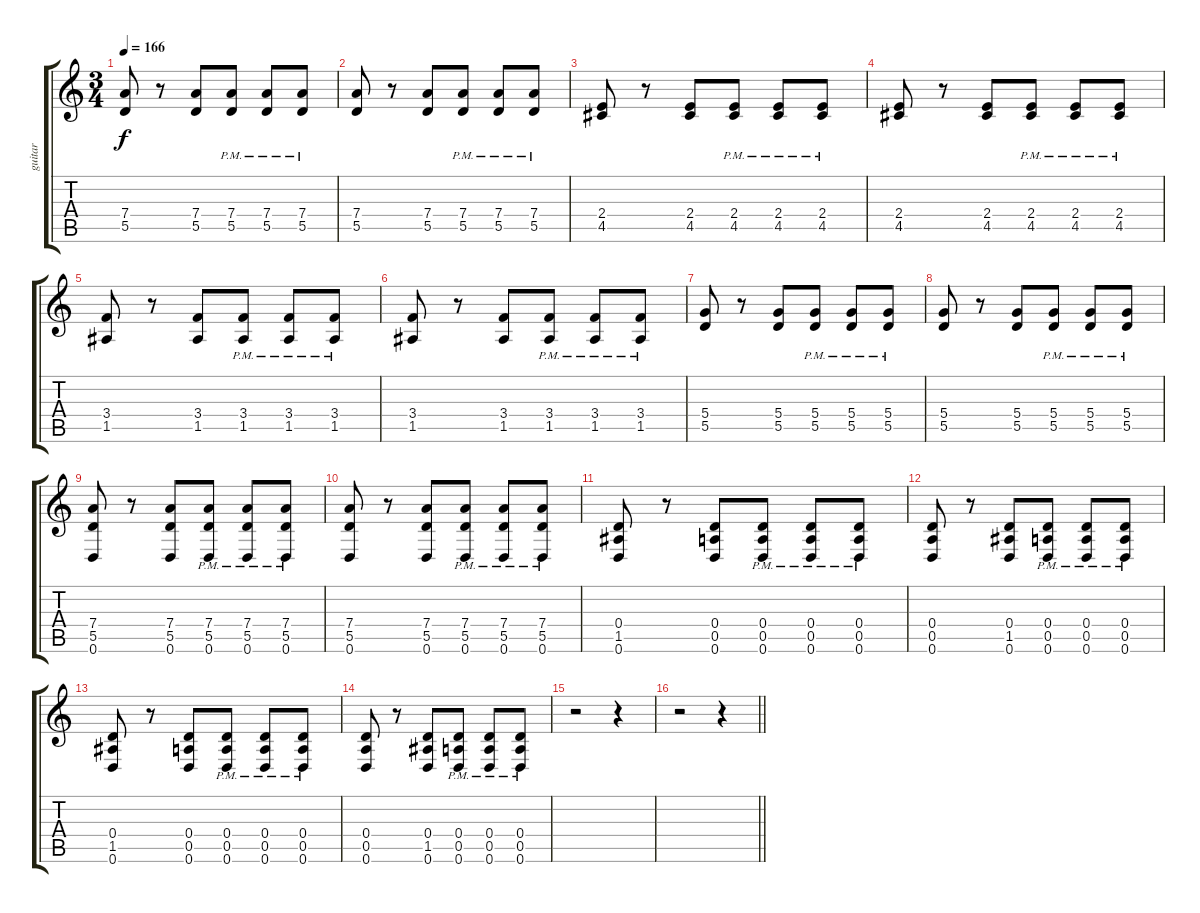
\track ("guitar" "guitar") {instrument distortionguitar}
\staff {score tabs}
\tuning (E4 B3 G3 D3 A2 D2) {hide}
\ts (3 4)
\tempo 166
\clef g2
\ks c
(7.4 5.5).8{dy f} r.8 (7.4 5.5).8 (7.4{pm} 5.5{pm}).8 (7.4{pm} 5.5{pm}).8 (7.4{pm} 5.5{pm}).8 |
(7.4 5.5).8 r.8 (7.4 5.5).8 (7.4{pm} 5.5{pm}).8 (7.4{pm} 5.5{pm}).8 (7.4{pm} 5.5{pm}).8 |
(2.4 4.5).8 r.8 (2.4 4.5).8 (2.4{pm} 4.5{pm}).8 (2.4{pm} 4.5{pm}).8 (2.4{pm} 4.5{pm}).8 |
(2.4 4.5).8 r.8 (2.4 4.5).8 (2.4{pm} 4.5{pm}).8 (2.4{pm} 4.5{pm}).8 (2.4{pm} 4.5{pm}).8 |
(3.4 1.5).8 r.8 (3.4 1.5).8 (3.4{pm} 1.5{pm}).8 (3.4{pm} 1.5{pm}).8 (3.4{pm} 1.5{pm}).8 |
(3.4 1.5).8 r.8 (3.4 1.5).8 (3.4{pm} 1.5{pm}).8 (3.4{pm} 1.5{pm}).8 (3.4{pm} 1.5{pm}).8 |
(5.4 5.5).8 r.8 (5.4 5.5).8 (5.4{pm} 5.5{pm}).8 (5.4{pm} 5.5{pm}).8 (5.4{pm} 5.5{pm}).8 |
(5.4 5.5).8 r.8 (5.4 5.5).8 (5.4{pm} 5.5{pm}).8 (5.4{pm} 5.5{pm}).8 (5.4{pm} 5.5{pm}).8 |
(7.4 5.5 0.6).8 r.8 (7.4 5.5 0.6).8 (7.4{pm} 5.5{pm} 0.6{pm}).8 (7.4{pm} 5.5{pm} 0.6{pm}).8 (7.4{pm} 5.5{pm} 0.6{pm}).8 |
(7.4 5.5 0.6).8 r.8 (7.4 5.5 0.6).8 (7.4{pm} 5.5{pm} 0.6{pm}).8 (7.4{pm} 5.5{pm} 0.6{pm}).8 (7.4{pm} 5.5{pm} 0.6{pm}).8 |
(0.4 1.5 0.6).8 r.8 (0.4 0.5 0.6).8 (0.4{pm} 0.5{pm} 0.6{pm}).8 (0.4{pm} 0.5{pm} 0.6{pm}).8 (0.4{pm} 0.5{pm} 0.6{pm}).8 |
(0.4 0.5 0.6).8 r.8 (0.4 1.5 0.6).8 (0.4{pm} 0.5{pm} 0.6{pm}).8 (0.4{pm} 0.5{pm} 0.6{pm}).8 (0.4{pm} 0.5{pm} 0.6{pm}).8 |
(0.4 1.5 0.6).8 r.8 (0.4 0.5 0.6).8 (0.4{pm} 0.5{pm} 0.6{pm}).8 (0.4{pm} 0.5{pm} 0.6{pm}).8 (0.4{pm} 0.5{pm} 0.6{pm}).8 |
(0.4 0.5 0.6).8 r.8 (0.4 1.5 0.6).8 (0.4{pm} 0.5{pm} 0.6{pm}).8 (0.4{pm} 0.5{pm} 0.6{pm}).8 (0.4{pm} 0.5{pm} 0.6{pm}).8 |
r.2 r.4 |
\barLineRight lightlight
r.2 r.4
